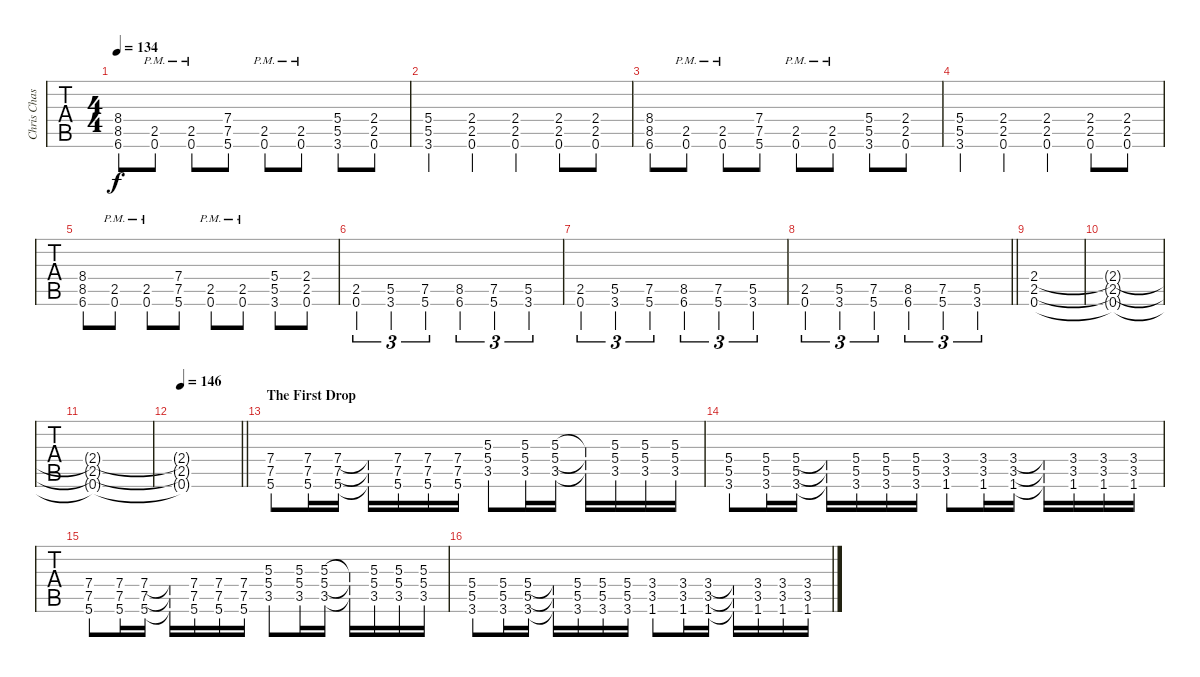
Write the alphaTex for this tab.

\track ("Chris Chasse - Guitar One" "Chris Chas") {instrument distortionguitar}
\staff {tabs}
\tuning (Eb4 Bb3 Gb3 Db3 Ab2 Eb2) {hide}
\ts (4 4)
\tempo 134
\clef g2
\ks c
(8.4 8.5 6.6).8{dy f} (2.5{pm} 0.6{pm}).8 (2.5{pm} 0.6{pm}).8 (7.4 7.5 5.6).8 (2.5{pm} 0.6{pm}).8 (2.5{pm} 0.6{pm}).8 (5.4 5.5 3.6).8 (2.4 2.5 0.6).8 |
(5.4 5.5 3.6).4 (2.4 2.5 0.6).4 (2.4 2.5 0.6).4 (2.4 2.5 0.6).8 (2.4 2.5 0.6).8 |
(8.4 8.5 6.6).8 (2.5{pm} 0.6{pm}).8 (2.5{pm} 0.6{pm}).8 (7.4 7.5 5.6).8 (2.5{pm} 0.6{pm}).8 (2.5{pm} 0.6{pm}).8 (5.4 5.5 3.6).8 (2.4 2.5 0.6).8 |
(5.4 5.5 3.6).4 (2.4 2.5 0.6).4 (2.4 2.5 0.6).4 (2.4 2.5 0.6).8 (2.4 2.5 0.6).8 |
(8.4 8.5 6.6).8 (2.5{pm} 0.6{pm}).8 (2.5{pm} 0.6{pm}).8 (7.4 7.5 5.6).8 (2.5{pm} 0.6{pm}).8 (2.5{pm} 0.6{pm}).8 (5.4 5.5 3.6).8 (2.4 2.5 0.6).8 |
(2.5{st} 0.6{st}).4{tu (3 2)} (5.5{st} 3.6{st}).4{tu (3 2)} (7.5{st} 5.6{st}).4{tu (3 2)} (8.5{st} 6.6{st}).4{tu (3 2)} (7.5{st} 5.6{st}).4{tu (3 2)} (5.5{st} 3.6{st}).4{tu (3 2)} |
(2.5{st} 0.6{st}).4{tu (3 2)} (5.5{st} 3.6{st}).4{tu (3 2)} (7.5{st} 5.6{st}).4{tu (3 2)} (8.5{st} 6.6{st}).4{tu (3 2)} (7.5{st} 5.6{st}).4{tu (3 2)} (5.5{st} 3.6{st}).4{tu (3 2)} |
\barLineRight lightlight
(2.5{st} 0.6{st}).4{tu (3 2)} (5.5{st} 3.6{st}).4{tu (3 2)} (7.5{st} 5.6{st}).4{tu (3 2)} (8.5{st} 6.6{st}).4{tu (3 2)} (7.5{st} 5.6{st}).4{tu (3 2)} (5.5{st} 3.6{st}).4{tu (3 2)} |
(2.4 2.5 0.6).1{volume 0} |
(2.4{t} 2.5{t} 0.6{t}).1 |
(2.4{t} 2.5{t} 0.6{t}).1 |
\tempo 146
\barLineRight lightlight
(2.4{t} 2.5{t} 0.6{t}).1 |
\section ("" "The First Drop")
(7.4 7.5 5.6).8{volume 11} (7.4 7.5 5.6).16 (7.4 7.5 5.6).16 (7.4{t} 7.5{t} 5.6{t}).16 (7.4 7.5 5.6).16 (7.4 7.5 5.6).16 (7.4 7.5 5.6).16 (5.3 5.4 3.5).8 (5.3 5.4 3.5).16 (5.3 5.4 3.5).16 (5.3{t} 5.4{t} 3.5{t}).16 (5.3 5.4 3.5).16 (5.3 5.4 3.5).16 (5.3 5.4 3.5).16 |
(5.4 5.5 3.6).8 (5.4 5.5 3.6).16 (5.4 5.5 3.6).16 (5.4{t} 5.5{t} 3.6{t}).16 (5.4 5.5 3.6).16 (5.4 5.5 3.6).16 (5.4 5.5 3.6).16 (3.4 3.5 1.6).8 (3.4 3.5 1.6).16 (3.4 3.5 1.6).16 (3.4{t} 3.5{t} 1.6{t}).16 (3.4 3.5 1.6).16 (3.4 3.5 1.6).16 (3.4 3.5 1.6).16 |
(7.4 7.5 5.6).8 (7.4 7.5 5.6).16 (7.4 7.5 5.6).16 (7.4{t} 7.5{t} 5.6{t}).16 (7.4 7.5 5.6).16 (7.4 7.5 5.6).16 (7.4 7.5 5.6).16 (5.3 5.4 3.5).8 (5.3 5.4 3.5).16 (5.3 5.4 3.5).16 (5.3{t} 5.4{t} 3.5{t}).16 (5.3 5.4 3.5).16 (5.3 5.4 3.5).16 (5.3 5.4 3.5).16 |
(5.4 5.5 3.6).8 (5.4 5.5 3.6).16 (5.4 5.5 3.6).16 (5.4{t} 5.5{t} 3.6{t}).16 (5.4 5.5 3.6).16 (5.4 5.5 3.6).16 (5.4 5.5 3.6).16 (3.4 3.5 1.6).8 (3.4 3.5 1.6).16 (3.4 3.5 1.6).16 (3.4{t} 3.5{t} 1.6{t}).16 (3.4 3.5 1.6).16 (3.4 3.5 1.6).16 (3.4 3.5 1.6).16
